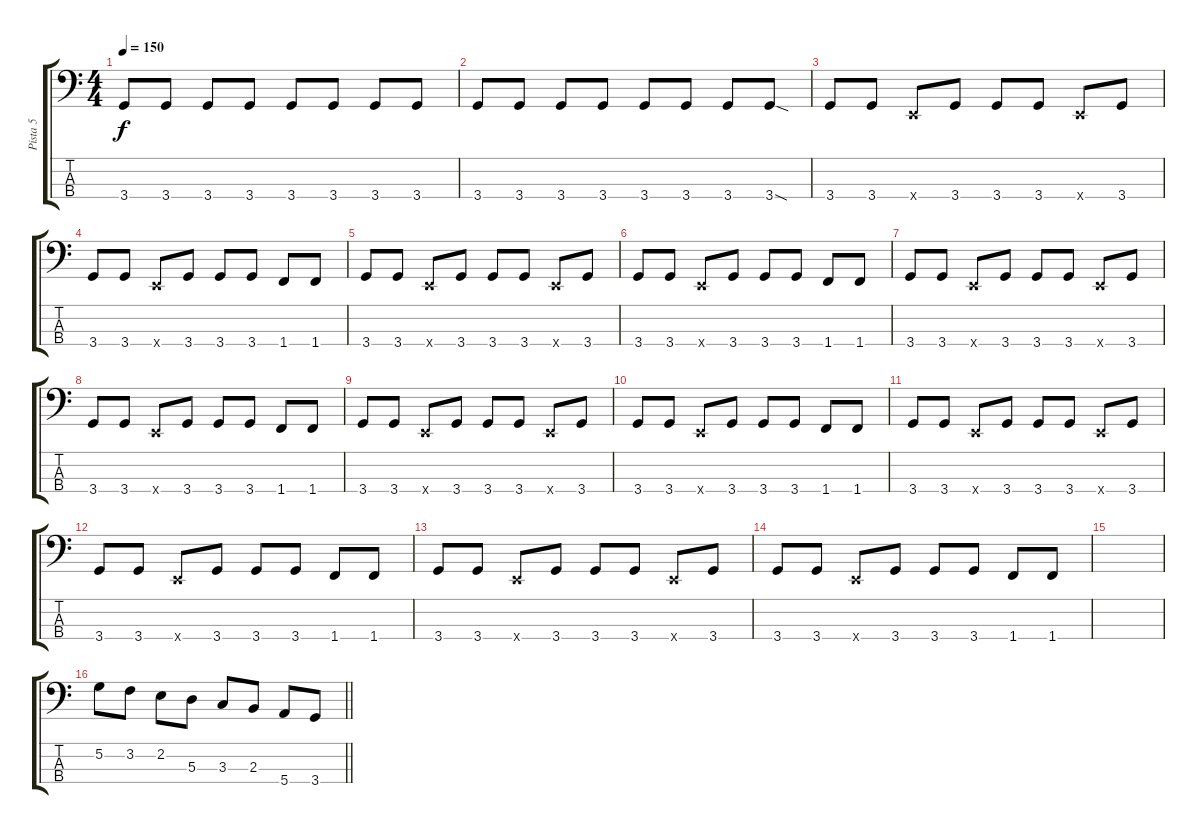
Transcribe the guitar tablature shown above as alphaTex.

\track ("Pista 5" "Pista 5") {instrument electricbassfinger}
\staff {score tabs}
\tuning (G2 D2 A1 E1) {hide}
\ts (4 4)
\tempo 150
\clef f4
\ks c
3.4.8{dy f} 3.4.8 3.4.8 3.4.8 3.4.8 3.4.8 3.4.8 3.4.8 |
3.4.8 3.4.8 3.4.8 3.4.8 3.4.8 3.4.8 3.4.8 3.4{sod}.8 |
3.4.8 3.4.8 0.4{x}.8 3.4.8 3.4.8 3.4.8 0.4{x}.8 3.4.8 |
3.4.8 3.4.8 0.4{x}.8 3.4.8 3.4.8 3.4.8 1.4.8 1.4.8 |
3.4.8 3.4.8 0.4{x}.8 3.4.8 3.4.8 3.4.8 0.4{x}.8 3.4.8 |
3.4.8 3.4.8 0.4{x}.8 3.4.8 3.4.8 3.4.8 1.4.8 1.4.8 |
3.4.8 3.4.8 0.4{x}.8 3.4.8 3.4.8 3.4.8 0.4{x}.8 3.4.8 |
3.4.8 3.4.8 0.4{x}.8 3.4.8 3.4.8 3.4.8 1.4.8 1.4.8 |
3.4.8 3.4.8 0.4{x}.8 3.4.8 3.4.8 3.4.8 0.4{x}.8 3.4.8 |
3.4.8 3.4.8 0.4{x}.8 3.4.8 3.4.8 3.4.8 1.4.8 1.4.8 |
3.4.8 3.4.8 0.4{x}.8 3.4.8 3.4.8 3.4.8 0.4{x}.8 3.4.8 |
3.4.8 3.4.8 0.4{x}.8 3.4.8 3.4.8 3.4.8 1.4.8 1.4.8 |
3.4.8 3.4.8 0.4{x}.8 3.4.8 3.4.8 3.4.8 0.4{x}.8 3.4.8 |
3.4.8 3.4.8 0.4{x}.8 3.4.8 3.4.8 3.4.8 1.4.8 1.4.8 |
|
\barLineRight lightlight
5.2.8 3.2.8 2.2.8 5.3.8 3.3.8 2.3.8 5.4.8 3.4.8
